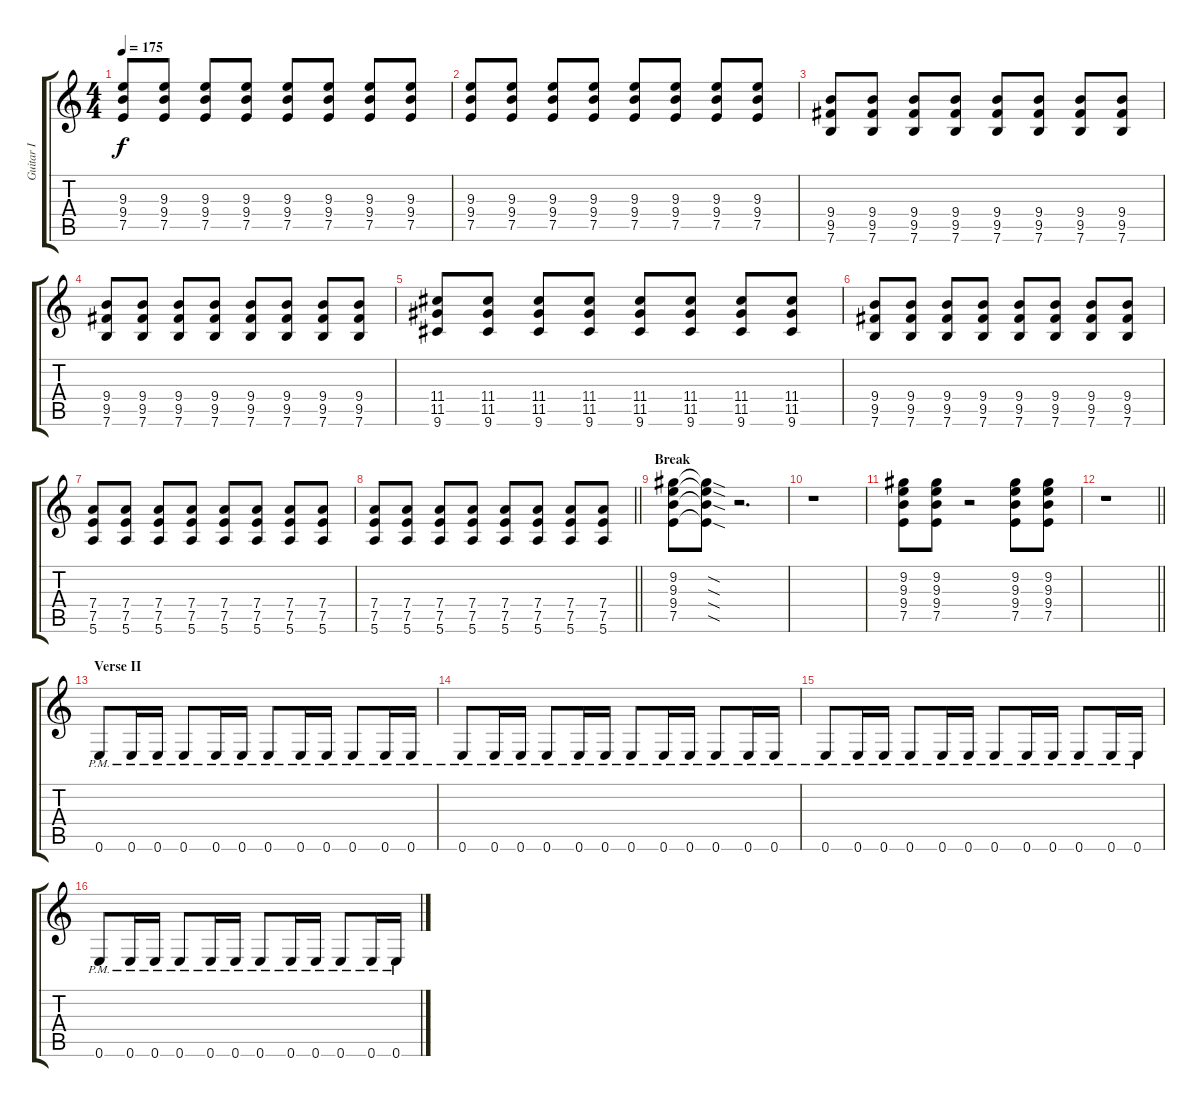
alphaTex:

\track ("Guitar I" "Guitar I") {instrument distortionguitar}
\staff {score tabs}
\tuning (E4 B3 G3 D3 A2 E2) {hide}
\ts (4 4)
\tempo 175
\clef g2
\ks c
(9.3 9.4 7.5).8{dy f} (9.3 9.4 7.5).8 (9.3 9.4 7.5).8 (9.3 9.4 7.5).8 (9.3 9.4 7.5).8 (9.3 9.4 7.5).8 (9.3 9.4 7.5).8 (9.3 9.4 7.5).8 |
(9.3 9.4 7.5).8 (9.3 9.4 7.5).8 (9.3 9.4 7.5).8 (9.3 9.4 7.5).8 (9.3 9.4 7.5).8 (9.3 9.4 7.5).8 (9.3 9.4 7.5).8 (9.3 9.4 7.5).8 |
(9.4 9.5 7.6).8 (9.4 9.5 7.6).8 (9.4 9.5 7.6).8 (9.4 9.5 7.6).8 (9.4 9.5 7.6).8 (9.4 9.5 7.6).8 (9.4 9.5 7.6).8 (9.4 9.5 7.6).8 |
(9.4 9.5 7.6).8 (9.4 9.5 7.6).8 (9.4 9.5 7.6).8 (9.4 9.5 7.6).8 (9.4 9.5 7.6).8 (9.4 9.5 7.6).8 (9.4 9.5 7.6).8 (9.4 9.5 7.6).8 |
(11.4 11.5 9.6).8 (11.4 11.5 9.6).8 (11.4 11.5 9.6).8 (11.4 11.5 9.6).8 (11.4 11.5 9.6).8 (11.4 11.5 9.6).8 (11.4 11.5 9.6).8 (11.4 11.5 9.6).8 |
(9.4 9.5 7.6).8 (9.4 9.5 7.6).8 (9.4 9.5 7.6).8 (9.4 9.5 7.6).8 (9.4 9.5 7.6).8 (9.4 9.5 7.6).8 (9.4 9.5 7.6).8 (9.4 9.5 7.6).8 |
(7.4 7.5 5.6).8 (7.4 7.5 5.6).8 (7.4 7.5 5.6).8 (7.4 7.5 5.6).8 (7.4 7.5 5.6).8 (7.4 7.5 5.6).8 (7.4 7.5 5.6).8 (7.4 7.5 5.6).8 |
\barLineRight lightlight
(7.4 7.5 5.6).8 (7.4 7.5 5.6).8 (7.4 7.5 5.6).8 (7.4 7.5 5.6).8 (7.4 7.5 5.6).8 (7.4 7.5 5.6).8 (7.4 7.5 5.6).8 (7.4 7.5 5.6).8 |
\section ("" "Break")
(9.2 9.3 9.4 7.5).8 (9.2{sod t} 9.3{sod t} 9.4{sod t} 7.5{sod t}).8 r.2{d} |
r.1 |
(9.2 9.3 9.4 7.5).8 (9.2 9.3 9.4 7.5).8 r.2 (9.2 9.3 9.4 7.5).8 (9.2 9.3 9.4 7.5).8 |
\barLineRight lightlight
r.1 |
\section ("" "Verse II")
0.6{pm}.8 0.6{pm}.16 0.6{pm}.16 0.6{pm}.8 0.6{pm}.16 0.6{pm}.16 0.6{pm}.8 0.6{pm}.16 0.6{pm}.16 0.6{pm}.8 0.6{pm}.16 0.6{pm}.16 |
0.6{pm}.8 0.6{pm}.16 0.6{pm}.16 0.6{pm}.8 0.6{pm}.16 0.6{pm}.16 0.6{pm}.8 0.6{pm}.16 0.6{pm}.16 0.6{pm}.8 0.6{pm}.16 0.6{pm}.16 |
0.6{pm}.8 0.6{pm}.16 0.6{pm}.16 0.6{pm}.8 0.6{pm}.16 0.6{pm}.16 0.6{pm}.8 0.6{pm}.16 0.6{pm}.16 0.6{pm}.8 0.6{pm}.16 0.6{pm}.16 |
0.6{pm}.8 0.6{pm}.16 0.6{pm}.16 0.6{pm}.8 0.6{pm}.16 0.6{pm}.16 0.6{pm}.8 0.6{pm}.16 0.6{pm}.16 0.6{pm}.8 0.6{pm}.16 0.6{pm}.16
